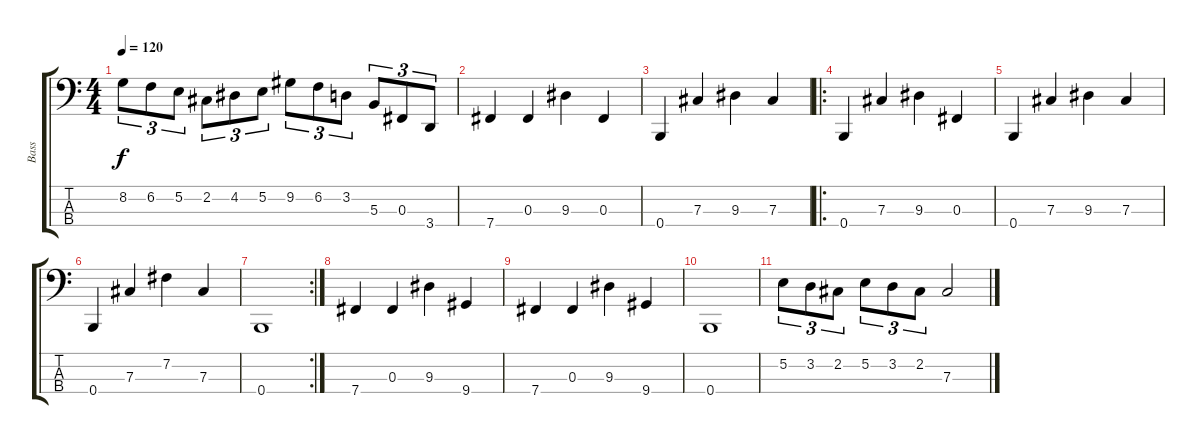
\track ("Bass" "Bass") {instrument electricbasspick}
\staff {score tabs}
\tuning (E2 B1 Gb1 B0) {hide}
\ts (4 4)
\tempo 120
\clef f4
\ks c
8.2.8{tu (3 2) dy f} 6.2.8{tu (3 2)} 5.2.8{tu (3 2)} 2.2.8{tu (3 2)} 4.2.8{tu (3 2)} 5.2.8{tu (3 2)} 9.2.8{tu (3 2)} 6.2.8{tu (3 2)} 3.2.8{tu (3 2)} 5.3.8{tu (3 2)} 0.3.8{tu (3 2)} 3.4.8{tu (3 2)} |
7.4.4 0.3.4 9.3.4 0.3.4 |
0.4.4 7.3.4 9.3.4 7.3.4 |
\ro
0.4.4 7.3.4 9.3.4 0.3.4 |
0.4.4 7.3.4 9.3.4 7.3.4 |
0.4.4 7.3.4 7.2.4 7.3.4 |
\rc 2
0.4.1 |
7.4.4 0.3.4 9.3.4 9.4.4 |
7.4.4 0.3.4 9.3.4 9.4.4 |
0.4.1 |
5.2.8{tu (3 2)} 3.2.8{tu (3 2)} 2.2.8{tu (3 2)} 5.2.8{tu (3 2)} 3.2.8{tu (3 2)} 2.2.8{tu (3 2)} 7.3.2
